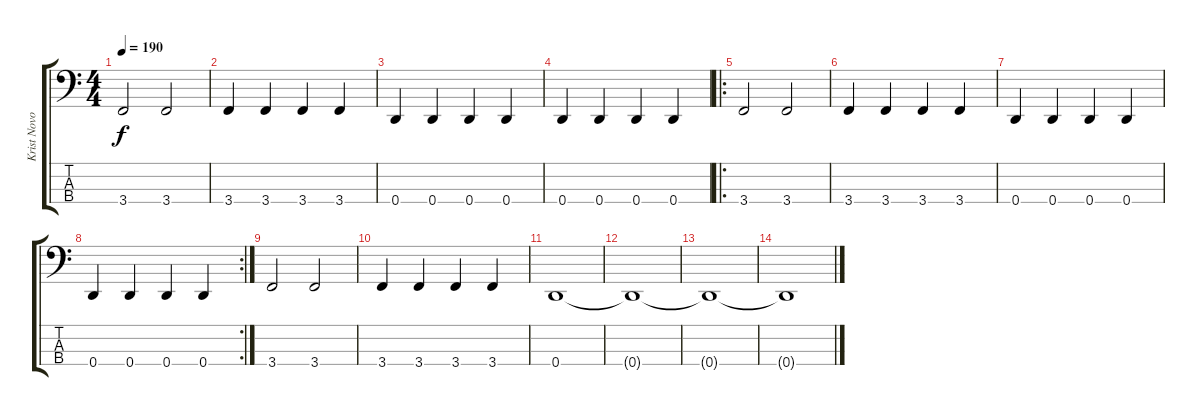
\track ("Krist Novoselic" "Krist Novo") {instrument electricbasspick}
\staff {score tabs}
\tuning (G2 D2 A1 D1) {hide}
\ts (4 4)
\tempo 190
\clef f4
\ks c
3.4.2{dy f} 3.4.2 |
3.4.4 3.4.4 3.4.4 3.4.4 |
0.4.4 0.4.4 0.4.4 0.4.4 |
0.4.4 0.4.4 0.4.4 0.4.4 |
\ro
3.4.2 3.4.2 |
3.4.4 3.4.4 3.4.4 3.4.4 |
0.4.4 0.4.4 0.4.4 0.4.4 |
\rc 2
0.4.4 0.4.4 0.4.4 0.4.4 |
3.4.2 3.4.2 |
3.4.4 3.4.4 3.4.4 3.4.4 |
0.4.1 |
0.4{t}.1 |
0.4{t}.1 |
0.4{t}.1
